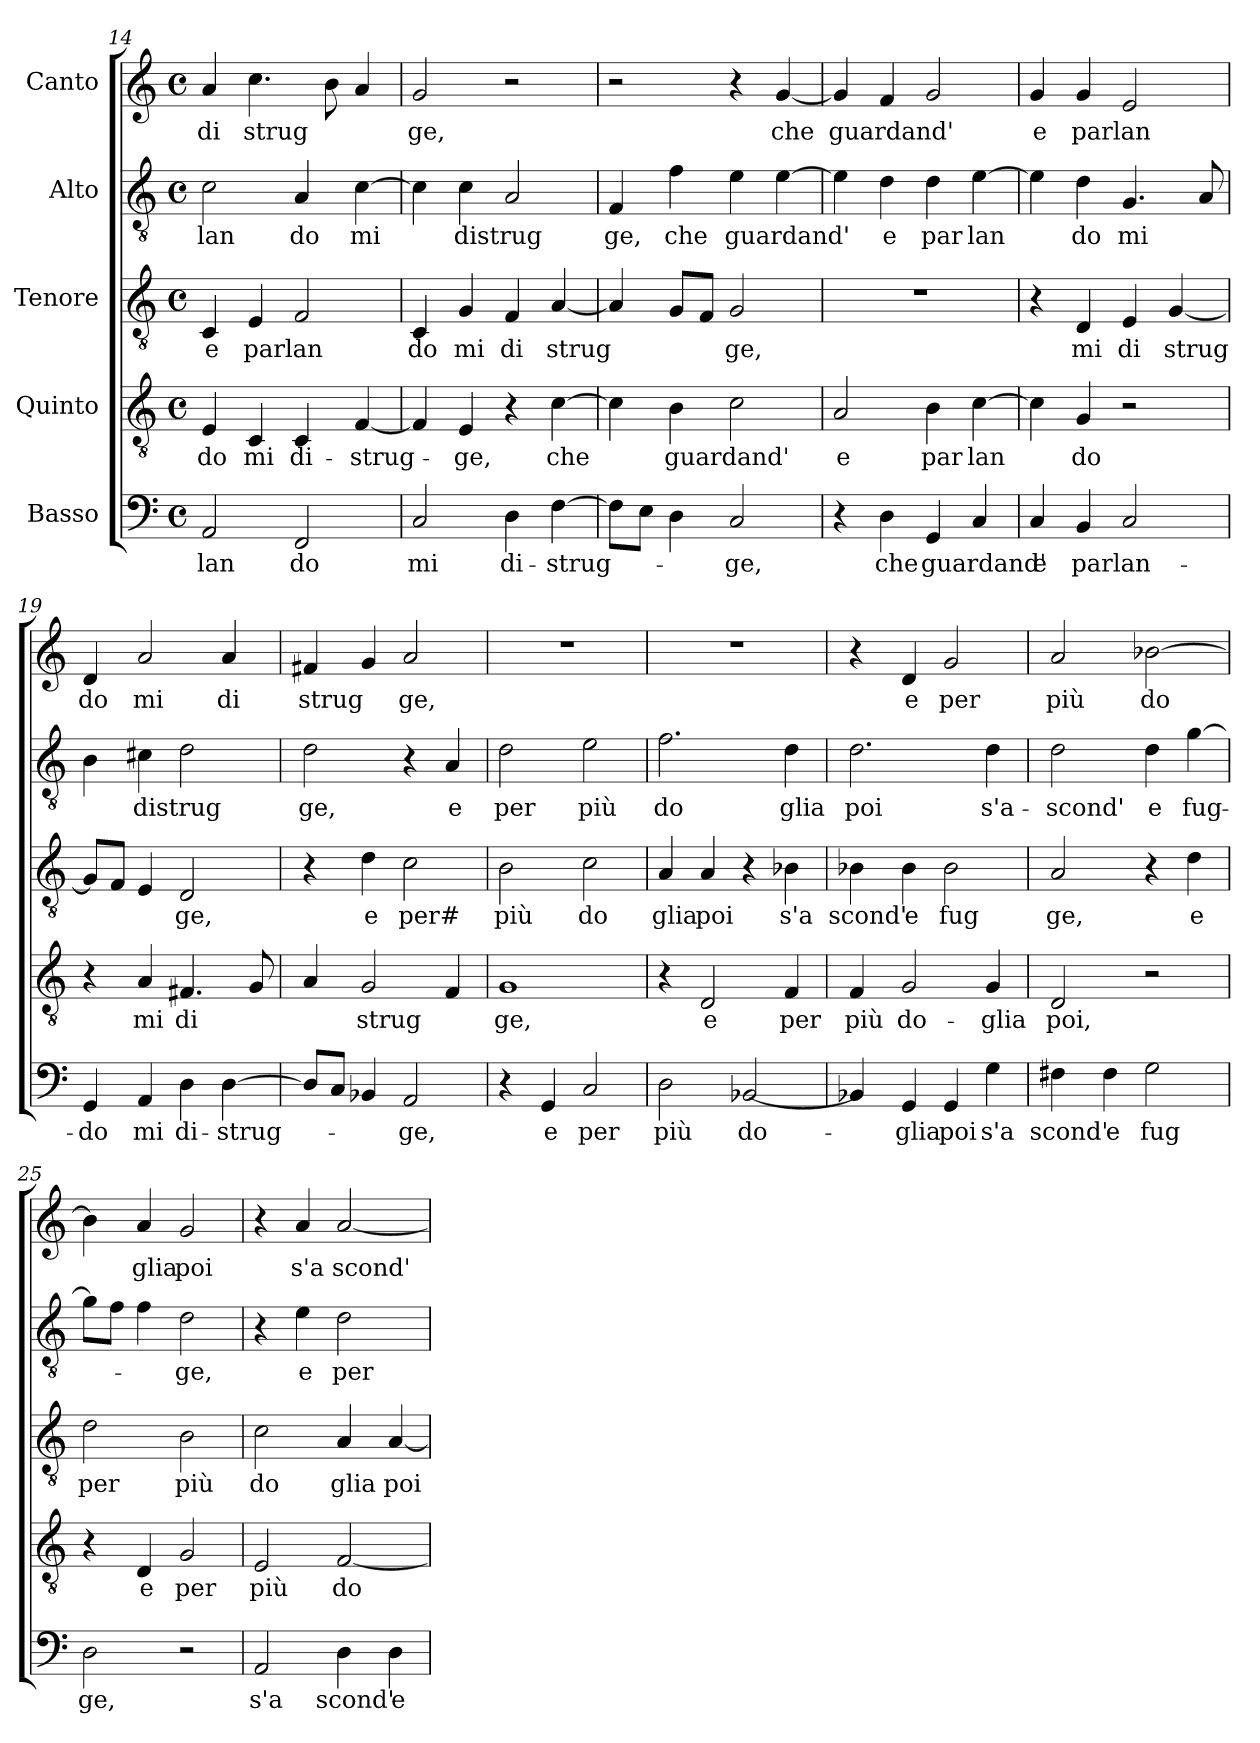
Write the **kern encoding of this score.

**kern	**text	**kern	**text	**kern	**text	**kern	**text	**kern	**text
*part5	*part5	*part4	*part4	*part3	*part3	*part2	*part2	*part1	*part1
*staff5	*staff5	*staff4	*staff4	*staff3	*staff3	*staff2	*staff2	*staff1	*staff1
*I"Basso	*	*I"Quinto	*	*I"Tenore	*	*I"Alto	*	*I"Canto	*
*clefF4	*	*clefGv2	*	*clefGv2	*	*clefGv2	*	*clefG2	*
*M4/4	*	*M4/4	*	*M4/4	*	*M4/4	*	*M4/4	*
*met(c)	*	*met(c)	*	*met(c)	*	*met(c)	*	*met(c)	*
=14	=14	=14	=14	=14	=14	=14	=14	=14	=14
!	!LO:LY:b:cj	!	!LO:LY:b:cj	!	!LO:LY:b:cj	!	!LO:LY:b:cj	!	!LO:LY:b:cj
2AA/	lan	4E/	-do	4C/	e	2c\	lan	4a/	di
!	!	!	!LO:LY:b:cj	!	!LO:LY:b:cj	!	!	!	!LO:LY:b
.	.	4C/	mi	4E/	parlan	.	.	4.cc\	strug
!	!LO:LY:b:cj	!	!LO:LY:b:cj	!	!	!	!LO:LY:b:cj	!	!
2FF/	do	4C/	di-	2F/	.	4A/	do	.	.
.	.	.	.	.	.	.	.	8b\	.
!	!	!	!LO:LY:b	!	!	!	!LO:LY:b	!	!
.	.	[>4F/	-strug-	.	.	[<4c\	mi	4a/	.
!!LO:LB:g=z
=15	=15	=15	=15	=15	=15	=15	=15	=15	=15
!	!LO:LY:b:cj	!	!	!	!LO:LY:b:cj	!	!	!	!LO:LY:b:cj
2C/	mi	4F/]	.	4C/	do	4c\]	.	2g/	ge,
!	!	!	!LO:LY:b:cj	!	!LO:LY:b:cj	!	!LO:LY:b	!	!
.	.	4E/	-ge,	4G/	mi	4c\	distrug	.	.
!	!LO:LY:b:cj	!	!	!	!LO:LY:b:cj	!	!	!	!
4D\	di-	4r	.	4F/	di	2A/	.	2r	.
!	!LO:LY:b	!	!LO:LY:b	!	!LO:LY:b	!	!	!	!
[>4F\	-strug-	[>4c\	che	[<4A/	strug	.	.	.	.
=16	=16	=16	=16	=16	=16	=16	=16	=16	=16
!	!	!	!	!	!	!	!LO:LY:b:cj	!	!
8F\L]	.	4c\]	.	4A/]	.	4F/	ge,	2r	.
8E\J	.	.	.	.	.	.	.	.	.
!	!	!	!LO:LY:b	!	!	!	!LO:LY:b:cj	!	!
4D\	.	4B\	guardand'	8G/L	.	4f\	che	.	.
.	.	.	.	8F/J	.	.	.	.	.
!	!LO:LY:b:cj	!	!	!	!LO:LY:b:cj	!	!LO:LY:b	!	!
2C/	-ge,	2c\	.	2G/	ge,	4e\	guardand'	4r	.
!	!	!	!	!	!	!	!	!	!LO:LY:b
.	.	.	.	.	.	[>4e\	.	[<4g/	che
=17	=17	=17	=17	=17	=17	=17	=17	=17	=17
!	!	!	!LO:LY:b:cj	!	!	!	!	!	!LO:LY:b
4r	.	2A/	e	1r	.	4e\]	.	4g/]	guardand'
!	!LO:LY:b:cj	!	!	!	!	!	!LO:LY:b:cj	!	!
4D\	che	.	.	.	.	4d\	e	4f/	.
!	!LO:LY:b	!	!LO:LY:b:cj	!	!	!	!LO:LY:b:cj	!	!
4GG/	guardand'	4B\	par	.	.	4d\	par	2g/	.
!	!	!	!LO:LY:b	!	!	!	!LO:LY:b	!	!
4C/	.	[>4c\	lan	.	.	[>4e\	lan	.	.
=18	=18	=18	=18	=18	=18	=18	=18	=18	=18
!	!LO:LY:b:cj	!	!	!	!	!	!	!	!LO:LY:b:cj
4C/	e	4c\]	.	4r	.	4e\]	.	4g/	e
!	!LO:LY:b:cj	!	!LO:LY:b:cj	!	!LO:LY:b:cj	!	!LO:LY:b:cj	!	!LO:LY:b:cj
4BB/	parlan-	4G/	do	4D/	mi	4d\	do	4g/	parlan
!	!	!	!	!	!LO:LY:b:cj	!	!LO:LY:b	!	!
2C/	.	2r	.	4E/	di	4.G/	mi	2e/	.
!	!	!	!	!	!LO:LY:b	!	!	!	!
.	.	.	.	[<4G/	strug	.	.	.	.
.	.	.	.	.	.	8A/	.	.	.
=19	=19	=19	=19	=19	=19	=19	=19	=19	=19
!	!LO:LY:b:cj	!	!	!	!	!	!	!	!LO:LY:b:cj
4GG/	-do	4r	.	8G/L]	.	4B\	.	4d/	do
.	.	.	.	8F/J	.	.	.	.	.
!	!LO:LY:b:cj	!	!LO:LY:b:cj	!	!	!	!LO:LY:b	!	!LO:LY:b:cj
4AA/	mi	4A/	mi	4E/	.	4c#X\	distrug	2a/	mi
!	!LO:LY:b:cj	!	!LO:LY:b:cj	!	!LO:LY:b:cj	!	!	!	!
4D\	di-	4.F#X/	di	2D/	ge,	2d\	.	.	.
!	!LO:LY:b	!	!	!	!	!	!	!	!LO:LY:b:cj
[>4D\	-strug-	.	.	.	.	.	.	4a/	di
.	.	8G/	.	.	.	.	.	.	.
=20	=20	=20	=20	=20	=20	=20	=20	=20	=20
!	!	!	!	!	!	!	!LO:LY:b:cj	!	!LO:LY:b
8D/L]	.	4A/	.	4r	.	2d\	ge,	4f#X/	strug
8C/J	.	.	.	.	.	.	.	.	.
!	!	!	!LO:LY:b	!	!LO:LY:b:cj	!	!	!	!
4BB-X/	.	2G/	strug	4d\	e	.	.	4g/	.
!	!LO:LY:b:cj	!	!	!	!LO:LY:b:cj	!	!	!	!LO:LY:b:cj
2AA/	-ge,	.	.	2c\	per#	4r	.	2a/	ge,
!	!	!	!	!	!	!	!LO:LY:b:cj	!	!
.	.	4F/	.	.	.	4A/	e	.	.
=21	=21	=21	=21	=21	=21	=21	=21	=21	=21
!	!	!	!LO:LY:b:cj	!	!LO:LY:b:cj	!	!LO:LY:b:cj	!	!
4r	.	1G	ge,	2B\	più	2d\	per	1r	.
!	!LO:LY:b:cj	!	!	!	!	!	!	!	!
4GG/	e	.	.	.	.	.	.	.	.
!	!LO:LY:b:cj	!	!	!	!LO:LY:b:cj	!	!LO:LY:b:cj	!	!
2C/	per	.	.	2c\	do	2e\	più	.	.
=22	=22	=22	=22	=22	=22	=22	=22	=22	=22
!	!LO:LY:b:cj	!	!	!	!LO:LY:b:cj	!	!LO:LY:b:cj	!	!
2D\	più	4r	.	4A/	glia	2.f\	do	1r	.
!	!	!	!LO:LY:b:cj	!	!LO:LY:b:cj	!	!	!	!
.	.	2D/	e	4A/	poi	.	.	.	.
!	!LO:LY:b:cj	!	!	!	!	!	!	!	!
[>2BB-X/	do-	.	.	4r	.	.	.	.	.
!	!	!	!LO:LY:b:cj	!	!LO:LY:b:cj	!	!LO:LY:b:cj	!	!
.	.	4F/	per	4B-X\	s'a	4d\	glia	.	.
!!LO:PB:g=z
=23	=23	=23	=23	=23	=23	=23	=23	=23	=23
!	!	!	!LO:LY:b:cj	!	!LO:LY:b:cj	!	!LO:LY:b:cj	!	!
4BB-X/]	.	4F/	più	4B-X\	scond'	2.d\	poi	4r	.
!	!LO:LY:b:cj	!	!LO:LY:b:cj	!	!LO:LY:b:cj	!	!	!	!LO:LY:b:cj
4GG/	-glia	2G/	do-	4B-\	e	.	.	4d/	e
!	!LO:LY:b:cj	!	!	!	!LO:LY:b:cj	!	!	!	!LO:LY:b:cj
4GG/	poi	.	.	2B-\	fug	.	.	2g/	per
!	!LO:LY:b:cj	!	!LO:LY:b:cj	!	!	!	!LO:LY:b:cj	!	!
4G\	s'a	4G/	-glia	.	.	4d\	s'a-	.	.
=24	=24	=24	=24	=24	=24	=24	=24	=24	=24
!	!LO:LY:b:cj	!	!LO:LY:b:cj	!	!LO:LY:b:cj	!	!LO:LY:b:cj	!	!LO:LY:b:cj
4F#X\	scond'	2D/	poi,	2A/	ge,	2d\	-scond'	2a/	più
!	!LO:LY:b:cj	!	!	!	!	!	!	!	!
4F#\	e	.	.	.	.	.	.	.	.
!	!LO:LY:b:cj	!	!	!	!	!	!LO:LY:b:cj	!	!LO:LY:b:cj
2G\	fug	2r	.	4r	.	4d\	e	[>2b-X\	do
!	!	!	!	!	!LO:LY:b:cj	!	!LO:LY:b	!	!
.	.	.	.	4d\	e	[>4g\	fug-	.	.
=25	=25	=25	=25	=25	=25	=25	=25	=25	=25
!	!LO:LY:b:cj	!	!	!	!LO:LY:b:cj	!	!	!	!
2D\	ge,	4r	.	2d\	per	8g\L]	.	4b-\]	.
.	.	.	.	.	.	8f\J	.	.	.
!	!	!	!LO:LY:b:cj	!	!	!	!	!	!LO:LY:b:cj
.	.	4D/	e	.	.	4f\	.	4a/	glia
!	!	!	!LO:LY:b:cj	!	!LO:LY:b:cj	!	!LO:LY:b:cj	!	!LO:LY:b:cj
2r	.	2G/	per	2B\	più	2d\	-ge,	2g/	poi
=26	=26	=26	=26	=26	=26	=26	=26	=26	=26
!	!LO:LY:b:cj	!	!LO:LY:b:cj	!	!LO:LY:b:cj	!	!	!	!
2AA/	s'a	2E/	più	2c\	do	4r	.	4r	.
!	!	!	!	!	!	!	!LO:LY:b:cj	!	!LO:LY:b:cj
.	.	.	.	.	.	4e\	e	4a/	s'a
!	!LO:LY:b:cj	!	!LO:LY:b:cj	!	!LO:LY:b:cj	!	!LO:LY:b:cj	!	!LO:LY:b
4D\	scond'	[<2F/	do-	4A/	glia	2d\	per	[<2a/	scond'
!	!LO:LY:b:cj	!	!	!	!LO:LY:b	!	!	!	!
4D\	e	.	.	[<4A/	poi	.	.	.	.
=	=	=	=	=	=	=	=	=	=
*-	*-	*-	*-	*-	*-	*-	*-	*-	*-
